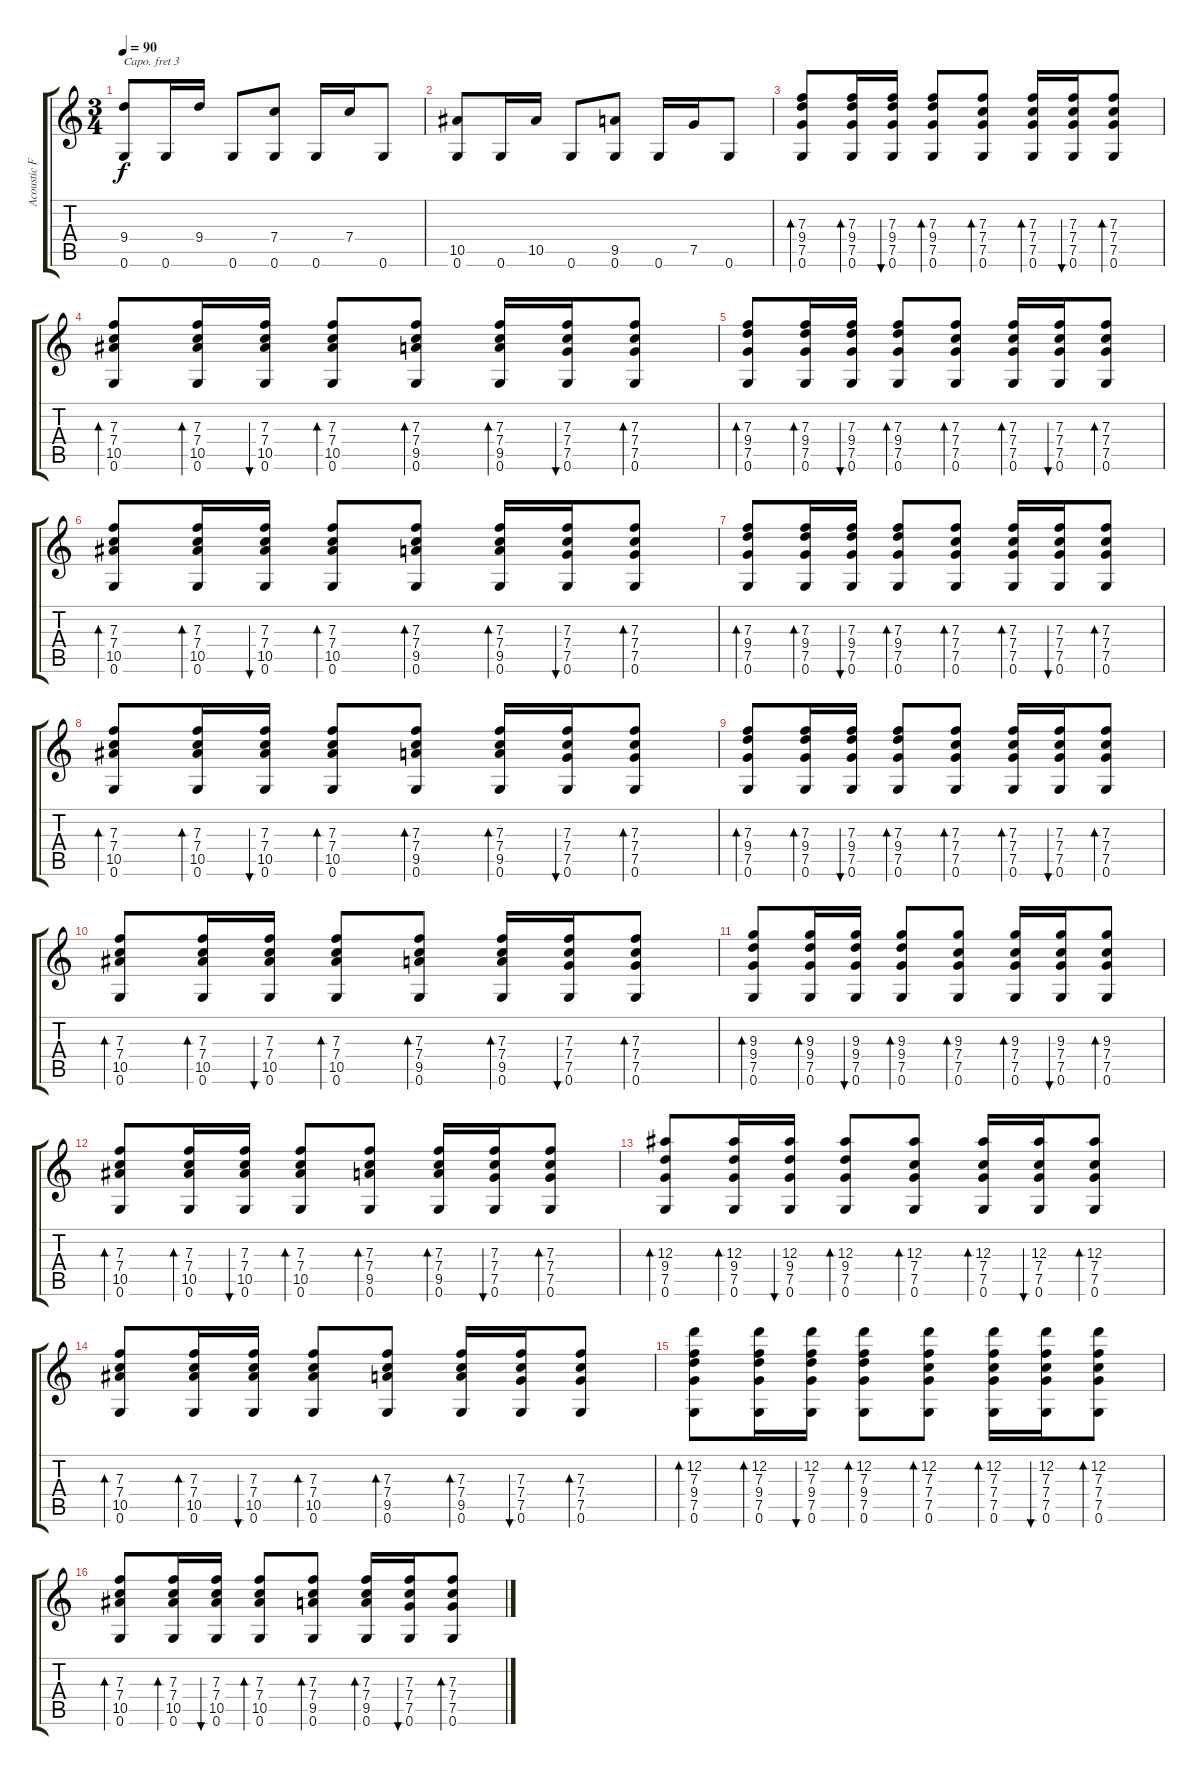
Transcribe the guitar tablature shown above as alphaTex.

\track ("Acoustic Fingerstyle Guitar Arrangement" "Acoustic F") {instrument acousticguitarnylon}
\staff {score tabs}
\capo 3
\tuning (E4 B3 G3 D3 A2 E2) {hide}
\ts (3 4)
\tempo 90
\clef g2
\ks c
(9.4 0.6).8{dy f} 0.6.16 9.4.16 0.6.8 (7.4 0.6).8 0.6.16 7.4.16 0.6.8 |
(10.5 0.6).8 0.6.16 10.5.16 0.6.8 (9.5 0.6).8 0.6.16 7.5.16 0.6.8 |
(7.3 9.4 7.5 0.6).8{bd 120} (7.3 9.4 7.5 0.6).16{bd 120} (7.3 9.4 7.5 0.6).16{bu 120} (7.3 9.4 7.5 0.6).8{bd 120} (7.3 7.4 7.5 0.6).8{bd 120} (7.3 7.4 7.5 0.6).16{bd 120} (7.3 7.4 7.5 0.6).16{bu 120} (7.3 7.4 7.5 0.6).8{bd 240} |
(7.3 7.4 10.5 0.6).8{bd 120} (7.3 7.4 10.5 0.6).16{bd 120} (7.3 7.4 10.5 0.6).16{bu 120} (7.3 7.4 10.5 0.6).8{bd 120} (7.3 7.4 9.5 0.6).8{bd 120} (7.3 7.4 9.5 0.6).16{bd 120} (7.3 7.4 7.5 0.6).16{bu 120} (7.3 7.4 7.5 0.6).8{bd 240} |
(7.3 9.4 7.5 0.6).8{bd 120} (7.3 9.4 7.5 0.6).16{bd 120} (7.3 9.4 7.5 0.6).16{bu 120} (7.3 9.4 7.5 0.6).8{bd 120} (7.3 7.4 7.5 0.6).8{bd 120} (7.3 7.4 7.5 0.6).16{bd 120} (7.3 7.4 7.5 0.6).16{bu 120} (7.3 7.4 7.5 0.6).8{bd 240} |
(7.3 7.4 10.5 0.6).8{bd 120} (7.3 7.4 10.5 0.6).16{bd 120} (7.3 7.4 10.5 0.6).16{bu 120} (7.3 7.4 10.5 0.6).8{bd 120} (7.3 7.4 9.5 0.6).8{bd 120} (7.3 7.4 9.5 0.6).16{bd 120} (7.3 7.4 7.5 0.6).16{bu 120} (7.3 7.4 7.5 0.6).8{bd 240} |
(7.3 9.4 7.5 0.6).8{bd 120} (7.3 9.4 7.5 0.6).16{bd 120} (7.3 9.4 7.5 0.6).16{bu 120} (7.3 9.4 7.5 0.6).8{bd 120} (7.3 7.4 7.5 0.6).8{bd 120} (7.3 7.4 7.5 0.6).16{bd 120} (7.3 7.4 7.5 0.6).16{bu 120} (7.3 7.4 7.5 0.6).8{bd 240} |
(7.3 7.4 10.5 0.6).8{bd 120} (7.3 7.4 10.5 0.6).16{bd 120} (7.3 7.4 10.5 0.6).16{bu 120} (7.3 7.4 10.5 0.6).8{bd 120} (7.3 7.4 9.5 0.6).8{bd 120} (7.3 7.4 9.5 0.6).16{bd 120} (7.3 7.4 7.5 0.6).16{bu 120} (7.3 7.4 7.5 0.6).8{bd 240} |
(7.3 9.4 7.5 0.6).8{bd 120} (7.3 9.4 7.5 0.6).16{bd 120} (7.3 9.4 7.5 0.6).16{bu 120} (7.3 9.4 7.5 0.6).8{bd 120} (7.3 7.4 7.5 0.6).8{bd 120} (7.3 7.4 7.5 0.6).16{bd 120} (7.3 7.4 7.5 0.6).16{bu 120} (7.3 7.4 7.5 0.6).8{bd 240} |
(7.3 7.4 10.5 0.6).8{bd 120} (7.3 7.4 10.5 0.6).16{bd 120} (7.3 7.4 10.5 0.6).16{bu 120} (7.3 7.4 10.5 0.6).8{bd 120} (7.3 7.4 9.5 0.6).8{bd 120} (7.3 7.4 9.5 0.6).16{bd 120} (7.3 7.4 7.5 0.6).16{bu 120} (7.3 7.4 7.5 0.6).8{bd 240} |
(9.3 9.4 7.5 0.6).8{bd 120} (9.3 9.4 7.5 0.6).16{bd 120} (9.3 9.4 7.5 0.6).16{bu 120} (9.3 9.4 7.5 0.6).8{bd 120} (9.3 7.4 7.5 0.6).8{bd 120} (9.3 7.4 7.5 0.6).16{bd 120} (9.3 7.4 7.5 0.6).16{bu 120} (9.3 7.4 7.5 0.6).8{bd 240} |
(7.3 7.4 10.5 0.6).8{bd 120} (7.3 7.4 10.5 0.6).16{bd 120} (7.3 7.4 10.5 0.6).16{bu 120} (7.3 7.4 10.5 0.6).8{bd 120} (7.3 7.4 9.5 0.6).8{bd 120} (7.3 7.4 9.5 0.6).16{bd 120} (7.3 7.4 7.5 0.6).16{bu 120} (7.3 7.4 7.5 0.6).8{bd 240} |
(12.3 9.4 7.5 0.6).8{bd 120} (12.3 9.4 7.5 0.6).16{bd 120} (12.3 9.4 7.5 0.6).16{bu 120} (12.3 9.4 7.5 0.6).8{bd 120} (12.3 7.4 7.5 0.6).8{bd 120} (12.3 7.4 7.5 0.6).16{bd 120} (12.3 7.4 7.5 0.6).16{bu 120} (12.3 7.4 7.5 0.6).8{bd 240} |
(7.3 7.4 10.5 0.6).8{bd 120} (7.3 7.4 10.5 0.6).16{bd 120} (7.3 7.4 10.5 0.6).16{bu 120} (7.3 7.4 10.5 0.6).8{bd 120} (7.3 7.4 9.5 0.6).8{bd 120} (7.3 7.4 9.5 0.6).16{bd 120} (7.3 7.4 7.5 0.6).16{bu 120} (7.3 7.4 7.5 0.6).8{bd 240} |
(12.2 7.3 9.4 7.5 0.6).8{bd 120} (12.2 7.3 9.4 7.5 0.6).16{bd 120} (12.2 7.3 9.4 7.5 0.6).16{bu 120} (12.2 7.3 9.4 7.5 0.6).8{bd 120} (12.2 7.3 7.4 7.5 0.6).8{bd 120} (12.2 7.3 7.4 7.5 0.6).16{bd 120} (12.2 7.3 7.4 7.5 0.6).16{bu 120} (12.2 7.3 7.4 7.5 0.6).8{bd 240} |
(7.3 7.4 10.5 0.6).8{bd 120} (7.3 7.4 10.5 0.6).16{bd 120} (7.3 7.4 10.5 0.6).16{bu 120} (7.3 7.4 10.5 0.6).8{bd 120} (7.3 7.4 9.5 0.6).8{bd 120} (7.3 7.4 9.5 0.6).16{bd 120} (7.3 7.4 7.5 0.6).16{bu 120} (7.3 7.4 7.5 0.6).8{bd 240}
